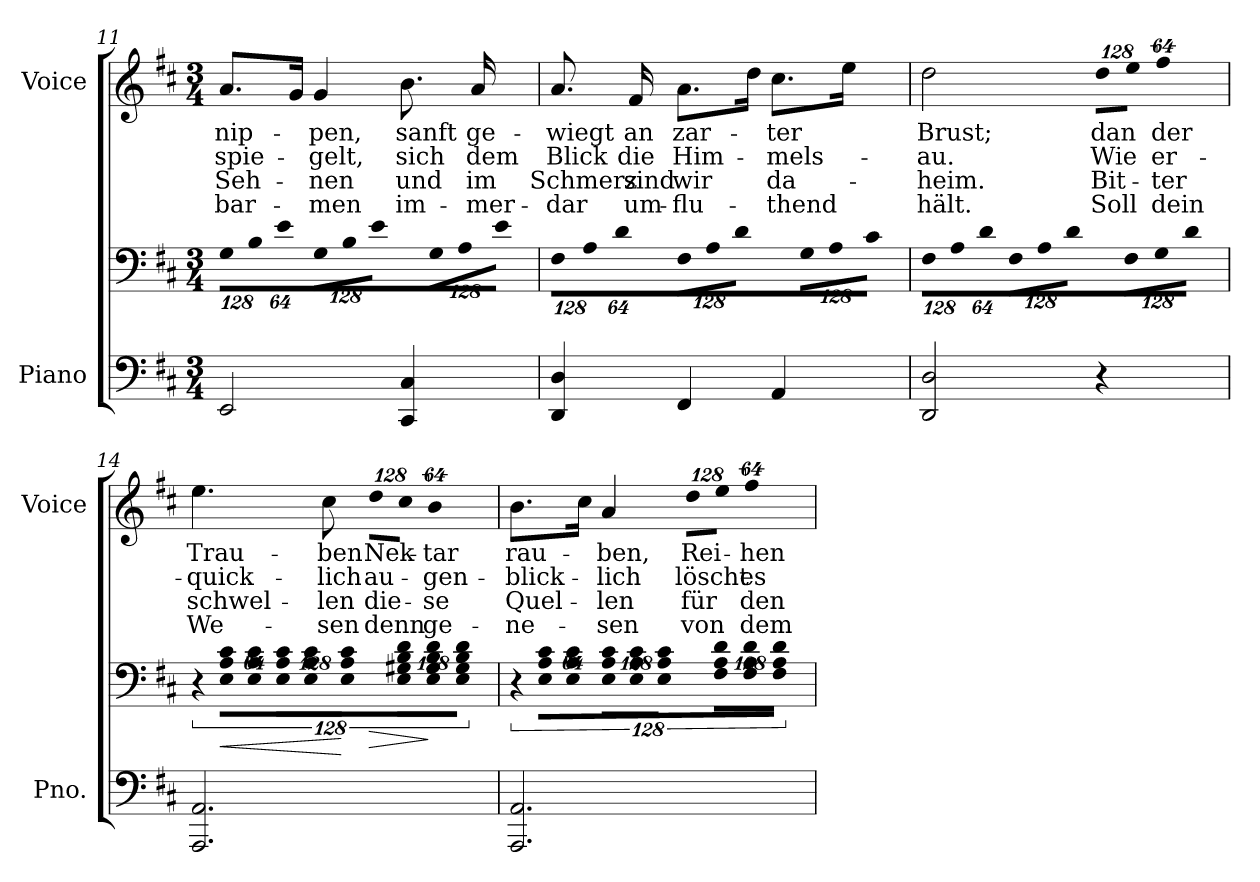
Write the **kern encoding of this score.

**kern	**kern	**dynam	**kern	**text	**text	**text	**text
*part2	*part2	*part2	*part1	*part1	*part1	*part1	*part1
*staff3	*staff2	*staff2/3	*staff1	*staff1	*staff1	*staff1	*staff1
*I"Piano	*	*	*I"Voice	*	*	*	*
*I'Pno.	*	*	*I'Voice	*	*	*	*
*clefF4	*clefF4	*	*clefG2	*	*	*	*
*k[f#c#]	*k[f#c#]	*	*k[f#c#]	*	*	*	*
*D:	*D:	*	*D:	*	*	*	*
*M3/4	*M3/4	*	*M3/4	*	*	*	*
*	*Xbrackettup	*	*	*	*	*	*
=11	=11	=11	=11	=11	=11	=11	=11
!	!LO:N:vis=8	!	!	!	!	!	!
!	!	!	!	!LO:LY:b:color=#000000	!LO:LY:b:color=#000000	!LO:LY:b:color=#000000	!LO:LY:b:color=#000000
2EEi/	1024%85Gi\L	.	8.ai/L	nip-	-spie-	Seh-	-bar-
!	!LO:N:vis=8	!	!	!	!	!	!
.	1024%85Bi\	.	.	.	.	.	.
!	!LO:N:vis=8	!	!	!	!	!	!
.	512%43ei\J	.	.	.	.	.	.
.	.	.	16gi/Jk	.	.	.	.
!	!LO:N:vis=8	!	!	!	!	!	!
!	!	!	!	!LO:LY:b:color=#000000	!LO:LY:b:color=#000000	!LO:LY:b:color=#000000	!LO:LY:b:color=#000000
.	1024%85Gi\L	.	4gi/	-pen,	-gelt,	-nen	-men
!	!LO:N:vis=8	!	!	!	!	!	!
.	1024%85Bi\	.	.	.	.	.	.
!	!LO:N:vis=8	!	!	!	!	!	!
.	512%43ei\J	.	.	.	.	.	.
!	!LO:N:vis=8	!	!	!	!	!	!
!	!	!	!	!LO:LY:b:color=#000000	!LO:LY:b:color=#000000	!LO:LY:b:color=#000000	!LO:LY:b:color=#000000
4CC#i/ 4C#i	1024%85Gi\L	.	8.bi\	sanft	sich	und	im-
!	!LO:N:vis=8	!	!	!	!	!	!
.	1024%85Ai\	.	.	.	.	.	.
!	!LO:N:vis=8	!	!	!	!	!	!
.	512%43ei\J	.	.	.	.	.	.
!	!	!	!	!LO:LY:b:color=#000000	!LO:LY:b:color=#000000	!LO:LY:b:color=#000000	!LO:LY:b:color=#000000
.	.	.	16ai/	ge-	dem	im	-mer-
=12	=12	=12	=12	=12	=12	=12	=12
!	!LO:N:vis=8	!	!	!	!	!	!
!	!	!	!	!LO:LY:b:color=#000000	!LO:LY:b:color=#000000	!LO:LY:b:color=#000000	!LO:LY:b:color=#000000
4DDi/ 4Di	1024%85F#i\L	.	8.ai/	-wiegt	Blick	Schmerz	-dar
!	!LO:N:vis=8	!	!	!	!	!	!
.	1024%85Ai\	.	.	.	.	.	.
!	!LO:N:vis=8	!	!	!	!	!	!
.	512%43di\J	.	.	.	.	.	.
!	!	!	!	!LO:LY:b:color=#000000	!LO:LY:b:color=#000000	!LO:LY:b:color=#000000	!LO:LY:b:color=#000000
.	.	.	16f#i/	an	die	sind	um-
!	!LO:N:vis=8	!	!	!	!	!	!
!	!	!	!	!LO:LY:b:color=#000000	!LO:LY:b:color=#000000	!LO:LY:b:color=#000000	!LO:LY:b:color=#000000
4FF#i/	1024%85F#i\L	.	8.ai\L	zar-	Him-	wir	-flu-
!	!LO:N:vis=8	!	!	!	!	!	!
.	1024%85Ai\	.	.	.	.	.	.
!	!LO:N:vis=8	!	!	!	!	!	!
.	512%43di\J	.	.	.	.	.	.
.	.	.	16ddi\Jk	.	.	.	.
!	!LO:N:vis=8	!	!	!	!	!	!
!	!	!	!	!LO:LY:b:color=#000000	!LO:LY:b:color=#000000	!LO:LY:b:color=#000000	!LO:LY:b:color=#000000
4AAi/	1024%85Gi\L	.	8.cc#i\L	-ter	-mels-	da-	-thend
!	!LO:N:vis=8	!	!	!	!	!	!
.	1024%85Ai\	.	.	.	.	.	.
!	!LO:N:vis=8	!	!	!	!	!	!
.	512%43c#i\J	.	.	.	.	.	.
.	.	.	16eei\Jk	.	.	.	.
!!LO:PB:g=z
=13	=13	=13	=13	=13	=13	=13	=13
!	!LO:N:vis=8	!	!	!	!	!	!
!	!	!	!	!LO:LY:b:color=#000000	!LO:LY:b:color=#000000	!LO:LY:b:color=#000000	!LO:LY:b:color=#000000
2DDi/ 2Di	1024%85F#i\L	.	2ddi\	Brust;	-au.	-heim.	hält.
!	!LO:N:vis=8	!	!	!	!	!	!
.	1024%85Ai\	.	.	.	.	.	.
!	!LO:N:vis=8	!	!	!	!	!	!
.	512%43di\J	.	.	.	.	.	.
!	!LO:N:vis=8	!	!	!	!	!	!
.	1024%85F#i\L	.	.	.	.	.	.
!	!LO:N:vis=8	!	!	!	!	!	!
.	1024%85Ai\	.	.	.	.	.	.
!	!LO:N:vis=8	!	!	!	!	!	!
.	512%43di\J	.	.	.	.	.	.
!	!LO:N:vis=8	!	!LO:N:vis=8	!	!	!	!
!	!	!	!	!LO:LY:b:color=#000000	!LO:LY:b:color=#000000	!LO:LY:b:color=#000000	!LO:LY:b:color=#000000
4r	1024%85F#i\L	.	1024%85ddi\L	dan	Wie	Bit-	Soll
!	!LO:N:vis=8	!	!LO:N:vis=8	!	!	!	!
.	1024%85Gi\	.	1024%85eei\J	.	.	.	.
!	!LO:N:vis=8	!	!LO:N:vis=8	!	!	!	!
!	!	!	!	!LO:LY:b:color=#000000	!LO:LY:b:color=#000000	!LO:LY:b:color=#000000	!LO:LY:b:color=#000000
.	512%43di\J	.	512%43ff#i\	der	er-	-ter	dein
=14	=14	=14	=14	=14	=14	=14	=14
*	*brackettup	*	*	*	*	*	*
!	!LO:N:vis=8	!	!	!	!	!	!
!	!	!	!	!LO:LY:b:color=#000000	!LO:LY:b:color=#000000	!LO:LY:b:color=#000000	!LO:LY:b:color=#000000
2.AAAi/ 2.AAi	1024%85r	.	4.eei\	Trau-	-quick-	schwel-	We-
!	!LO:N:vis=8	!LO:HP:b	!	!	!	!	!
.	1024%85Ei\ 1024%85Ai 1024%85c#iL	<	.	.	.	.	.
!	!LO:N:vis=8	!	!	!	!	!	!
.	512%43Ei\ 512%43Ai 512%43c#iJ	.	.	.	.	.	.
*	*Xbrackettup	*	*	*	*	*	*
!	!LO:N:vis=8	!	!	!	!	!	!
.	1024%85Ei\ 1024%85Ai 1024%85c#iL	.	.	.	.	.	.
!	!LO:N:vis=8	!	!	!	!	!	!
.	1024%85Ei\ 1024%85Ai 1024%85c#i	.	.	.	.	.	.
!	!	!	!	!LO:LY:b:color=#000000	!LO:LY:b:color=#000000	!LO:LY:b:color=#000000	!LO:LY:b:color=#000000
.	.	.	8cc#i\	-ben	-lich	-len	-sen
!	!LO:N:vis=8	!	!	!	!	!	!
.	512%43Ei\ 512%43Ai 512%43c#iJ	[	.	.	.	.	.
!	!LO:N:vis=8	!LO:HP:b	!LO:N:vis=8	!	!	!	!
!	!	!	!	!LO:LY:b:color=#000000	!LO:LY:b:color=#000000	!LO:LY:b:color=#000000	!LO:LY:b:color=#000000
.	1024%85Ei\ 1024%85G#Xi 1024%85Bi 1024%85diL	>	1024%85ddi\L	Nek-	au-	die-	denn
!	!LO:N:vis=8	!	!LO:N:vis=8	!	!	!	!
.	1024%85Ei\ 1024%85G#i 1024%85Bi 1024%85di	.	1024%85cc#i\J	.	.	.	.
!	!LO:N:vis=8	!	!LO:N:vis=8	!	!	!	!
!	!	!	!	!LO:LY:b:color=#000000	!LO:LY:b:color=#000000	!LO:LY:b:color=#000000	!LO:LY:b:color=#000000
.	512%43Ei\ 512%43G#i 512%43Bi 512%43diJ	]	512%43bi\	-tar	-gen-	-se	ge-
=15	=15	=15	=15	=15	=15	=15	=15
*	*brackettup	*	*	*	*	*	*
!	!LO:N:vis=8	!	!	!	!	!	!
!	!	!	!	!LO:LY:b:color=#000000	!LO:LY:b:color=#000000	!LO:LY:b:color=#000000	!LO:LY:b:color=#000000
2.AAAi/ 2.AAi	1024%85r	.	8.bi\L	rau-	-blick-	Quel-	-ne-
!	!LO:N:vis=8	!	!	!	!	!	!
.	1024%85Ei\ 1024%85Ai 1024%85c#iL	.	.	.	.	.	.
!	!LO:N:vis=8	!	!	!	!	!	!
.	512%43Ei\ 512%43Ai 512%43c#iJ	.	.	.	.	.	.
.	.	.	16cc#i\Jk	.	.	.	.
*	*Xbrackettup	*	*	*	*	*	*
!	!LO:N:vis=8	!	!	!	!	!	!
!	!	!	!	!LO:LY:b:color=#000000	!LO:LY:b:color=#000000	!LO:LY:b:color=#000000	!LO:LY:b:color=#000000
.	1024%85Ei\ 1024%85Ai 1024%85c#iL	.	4ai/	-ben,	-lich	-len	-sen
!	!LO:N:vis=8	!	!	!	!	!	!
.	1024%85Ei\ 1024%85Ai 1024%85c#i	.	.	.	.	.	.
!	!LO:N:vis=8	!	!	!	!	!	!
.	512%43Ei\ 512%43Ai 512%43c#iJ	.	.	.	.	.	.
!	!LO:N:vis=8	!	!LO:N:vis=8	!	!	!	!
!	!	!	!	!LO:LY:b:color=#000000	!LO:LY:b:color=#000000	!LO:LY:b:color=#000000	!LO:LY:b:color=#000000
.	1024%85F#i\ 1024%85Ai 1024%85diL	.	1024%85ddi\L	Rei-	löscht	für	von
!	!LO:N:vis=8	!	!LO:N:vis=8	!	!	!	!
.	1024%85F#i\ 1024%85Ai 1024%85di	.	1024%85eei\J	.	.	.	.
!	!LO:N:vis=8	!	!LO:N:vis=8	!	!	!	!
!	!	!	!	!LO:LY:b:color=#000000	!LO:LY:b:color=#000000	!LO:LY:b:color=#000000	!LO:LY:b:color=#000000
.	512%43F#i\ 512%43Ai 512%43diJ	.	512%43ff#i\	-hen-	es	den	dem
=	=	=	=	=	=	=	=
*-	*-	*-	*-	*-	*-	*-	*-
